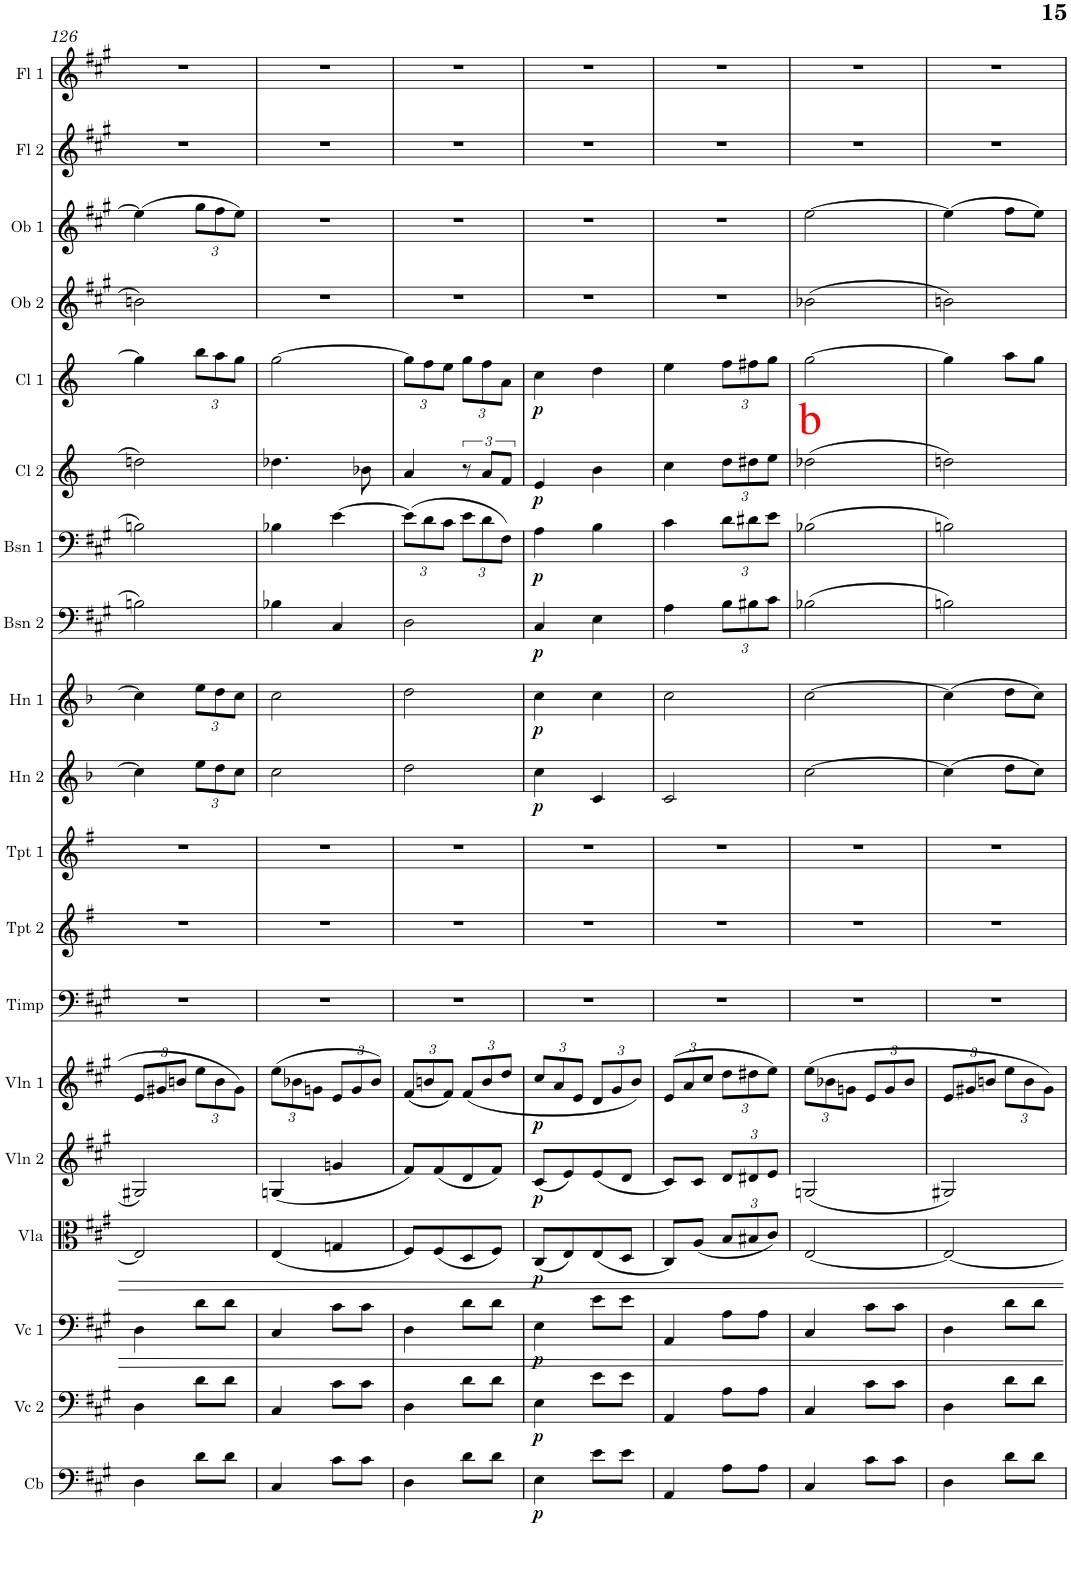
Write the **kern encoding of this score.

**kern	**dynam	**kern	**dynam	**kern	**dynam	**kern	**dynam	**kern	**dynam	**kern	**dynam	**kern	**kern	**kern	**kern	**dynam	**kern	**dynam	**kern	**dynam	**kern	**dynam	**kern	**dynam	**kern	**text	**dynam	**kern	**kern	**kern	**kern
*part19	*part19	*part18	*part18	*part17	*part17	*part16	*part16	*part15	*part15	*part14	*part14	*part13	*part12	*part11	*part10	*part10	*part9	*part9	*part8	*part8	*part7	*part7	*part6	*part6	*part5	*part5	*part5	*part4	*part3	*part2	*part1
*staff19	*staff19	*staff18	*staff18	*staff17	*staff17	*staff16	*staff16	*staff15	*staff15	*staff14	*staff14	*staff13	*staff12	*staff11	*staff10	*staff10	*staff9	*staff9	*staff8	*staff8	*staff7	*staff7	*staff6	*staff6	*staff5	*staff5	*staff5	*staff4	*staff3	*staff2	*staff1
*I"Contrabass	*	*I"Violoncello 2	*	*I"Violoncello 1	*	*I"Viola	*	*I"Violin 2	*	*I"Violin 1	*	*I"Timpani	*I"D Trumpet 2	*I"D Trumpet 1	*I"E Horn 2	*	*I"E Horn 1	*	*I"Bassoon 2	*	*I"Bassoon 1	*	*I"A Clarinet 2	*	*I"A Clarinet 1	*	*	*I"Oboe 2	*I"Oboe 1	*I"Flute 2	*I"Flute 1
*I'Cb	*	*I'Vc 2	*	*I'Vc 1	*	*I'Vla	*	*I'Vln 2	*	*I'Vln 1	*	*I'Timp	*I'Tpt 2	*I'Tpt 1	*I'Hn 2	*	*I'Hn 1	*	*I'Bsn 2	*	*I'Bsn 1	*	*I'Cl 2	*	*I'Cl 1	*	*	*I'Ob 2	*I'Ob 1	*I'Fl 2	*I'Fl 1
!!LO:PB:g=z
*clefF4	*	*clefF4	*	*clefF4	*	*clefC3	*	*clefG2	*	*clefG2	*	*clefF4	*clefG2	*clefG2	*clefG2	*	*clefG2	*	*clefF4	*	*clefF4	*	*clefG2	*	*clefG2	*	*	*clefG2	*clefG2	*clefG2	*clefG2
*Trd7c12	*	*	*	*	*	*	*	*	*	*	*	*	*Trd-1c-2	*Trd-1c-2	*Trd5c8	*	*Trd5c8	*	*	*	*	*	*Trd2c3	*	*Trd2c3	*	*	*	*	*	*
*k[f#c#g#]	*	*k[f#c#g#]	*	*k[f#c#g#]	*	*k[f#c#g#]	*	*k[f#c#g#]	*	*k[f#c#g#]	*	*k[f#c#g#]	*k[f#]	*k[f#]	*k[b-]	*	*k[b-]	*	*k[f#c#g#]	*	*k[f#c#g#]	*	*k[]	*	*k[]	*	*	*k[f#c#g#]	*k[f#c#g#]	*k[f#c#g#]	*k[f#c#g#]
*M2/4	*	*M2/4	*	*M2/4	*	*M2/4	*	*M2/4	*	*M2/4	*	*M2/4	*M2/4	*M2/4	*M2/4	*	*M2/4	*	*M2/4	*	*M2/4	*	*M2/4	*	*M2/4	*	*	*M2/4	*M2/4	*M2/4	*M2/4
*	*	*	*	*	*	*	*	*	*	*Xbrackettup	*	*	*	*	*	*	*	*	*	*	*	*	*	*	*	*	*	*	*	*	*
=126	=126	=126	=126	=126	=126	=126	=126	=126	=126	=126	=126	=126	=126	=126	=126	=126	=126	=126	=126	=126	=126	=126	=126	=126	=126	=126	=126	=126	=126	=126	=126
4D\	.	4D\	.	4D\	.	2E/]	.	2G#X/	.	12e/L	.	2r	2r	2r	4cc\]	.	4cc\]	.	2Bn\	.	2Bn\	.	2ddn\	.	4gg\]	.	.	2bn\	(4ee\]	2r	2r
.	.	.	.	.	.	.	.	.	.	12g#X/	.	.	.	.	.	.	.	.	.	.	.	.	.	.	.	.	.	.	.	.	.
.	.	.	.	.	.	.	.	.	.	12bn/J	.	.	.	.	.	.	.	.	.	.	.	.	.	.	.	.	.	.	.	.	.
*	*	*	*	*	*	*	*	*	*	*	*	*	*	*	*Xbrackettup	*	*Xbrackettup	*	*	*	*	*	*	*	*Xbrackettup	*	*	*	*Xbrackettup	*	*
8d\L	.	8d\L	.	8d\L	.	.	.	.	.	12ee\L	.	.	.	.	12ee\L	.	12ee\L	.	.	.	.	.	.	.	12bb\L	.	.	.	12gg#\L	.	.
.	.	.	.	.	.	.	.	.	.	12b\	.	.	.	.	12dd\	.	12dd\	.	.	.	.	.	.	.	12aa\	.	.	.	12ff#\	.	.
8d\J	.	8d\J	.	8d\J	.	.	.	.	.	.	.	.	.	.	.	.	.	.	.	.	.	.	.	.	.	.	.	.	.	.	.
.	.	.	.	.	.	.	.	.	.	12g#\J	.	.	.	.	12cc\J	.	12cc\J	.	.	.	.	.	.	.	12gg\J	.	.	.	12ee\J)	.	.
=127	=127	=127	=127	=127	=127	=127	=127	=127	=127	=127	=127	=127	=127	=127	=127	=127	=127	=127	=127	=127	=127	=127	=127	=127	=127	=127	=127	=127	=127	=127	=127
4C#/	.	4C#/	.	4C#/	.	(4E/	.	(4Gn/	.	(12ee\L	.	2r	2r	2r	2cc\	.	2cc\	.	4B-X\	.	4B-X\	.	4.dd-X\	.	[2gg\	.	.	2r	2r	2r	2r
.	.	.	.	.	.	.	.	.	.	12b-X\	.	.	.	.	.	.	.	.	.	.	.	.	.	.	.	.	.	.	.	.	.
.	.	.	.	.	.	.	.	.	.	12gn\J	.	.	.	.	.	.	.	.	.	.	.	.	.	.	.	.	.	.	.	.	.
8c#\L	.	8c#\L	.	8c#\L	.	4Gn/	.	4gn/	.	12e/L	.	.	.	.	.	.	.	.	4C#/	.	[4e\	.	.	.	.	.	.	.	.	.	.
.	.	.	.	.	.	.	.	.	.	12g/	.	.	.	.	.	.	.	.	.	.	.	.	.	.	.	.	.	.	.	.	.
8c#\J	.	8c#\J	.	8c#\J	.	.	.	.	.	.	.	.	.	.	.	.	.	.	.	.	.	.	8b-X\	.	.	.	.	.	.	.	.
.	.	.	.	.	.	.	.	.	.	12b-/J)	.	.	.	.	.	.	.	.	.	.	.	.	.	.	.	.	.	.	.	.	.
=128	=128	=128	=128	=128	=128	=128	=128	=128	=128	=128	=128	=128	=128	=128	=128	=128	=128	=128	=128	=128	=128	=128	=128	=128	=128	=128	=128	=128	=128	=128	=128
*	*	*	*	*	*	*	*	*	*	*	*	*	*	*	*	*	*	*	*	*	*Xbrackettup	*	*	*	*	*	*	*	*	*	*
4D\	.	4D\	.	4D\	.	8F#/L)	.	8f#/L)	.	(12f#/L	.	2r	2r	2r	2dd\	.	2dd\	.	2D\	.	(12e\L]	.	4a/	.	12gg\L]	.	.	2r	2r	2r	2r
.	.	.	.	.	.	.	.	.	.	12bn/	.	.	.	.	.	.	.	.	.	.	12d\	.	.	.	12ff\	.	.	.	.	.	.
.	.	.	.	.	.	(8F#/	.	(8f#/	.	.	.	.	.	.	.	.	.	.	.	.	.	.	.	.	.	.	.	.	.	.	.
.	.	.	.	.	.	.	.	.	.	12f#/J)	.	.	.	.	.	.	.	.	.	.	12c#\J	.	.	.	12ee\J	.	.	.	.	.	.
8d\L	.	8d\L	.	8d\L	.	8D/	.	8d/	.	(12f#/L	.	.	.	.	.	.	.	.	.	.	12e\L	.	12r	.	12gg\L	.	.	.	.	.	.
.	.	.	.	.	.	.	.	.	.	12b/	.	.	.	.	.	.	.	.	.	.	12d\	.	12a/L	.	12ff\	.	.	.	.	.	.
8d\J	.	8d\J	.	8d\J	.	8F#/J)	.	8f#/J)	.	.	.	.	.	.	.	.	.	.	.	.	.	.	.	.	.	.	.	.	.	.	.
.	.	.	.	.	.	.	.	.	.	12dd/J	.	.	.	.	.	.	.	.	.	.	12F#\J)	.	12f/J	.	12a\J	.	.	.	.	.	.
=129	=129	=129	=129	=129	=129	=129	=129	=129	=129	=129	=129	=129	=129	=129	=129	=129	=129	=129	=129	=129	=129	=129	=129	=129	=129	=129	=129	=129	=129	=129	=129
!	!LO:DY:b	!	!LO:DY:b	!	!LO:DY:b	!	!LO:DY:b	!	!LO:DY:b	!	!LO:DY:b	!	!	!	!	!LO:DY:b	!	!LO:DY:b	!	!LO:DY:b	!	!LO:DY:b	!	!LO:DY:b	!	!	!LO:DY:b	!	!	!	!
4E\	p	4E\	p	4E\	p	(8C#/L	p	(8c#/L	p	12cc#/L	p	2r	2r	2r	4cc\	p	4cc\	p	4C#/	p	4A\	p	4e/	p	4cc\	.	p	2r	2r	2r	2r
.	.	.	.	.	.	.	.	.	.	12a/	.	.	.	.	.	.	.	.	.	.	.	.	.	.	.	.	.	.	.	.	.
.	.	.	.	.	.	8E/)	.	8e/)	.	.	.	.	.	.	.	.	.	.	.	.	.	.	.	.	.	.	.	.	.	.	.
.	.	.	.	.	.	.	.	.	.	12e/J	.	.	.	.	.	.	.	.	.	.	.	.	.	.	.	.	.	.	.	.	.
8e\L	.	8e\L	.	8e\L	.	(8E/	.	(8e/	.	12d/L	.	.	.	.	4c/	.	4cc\	.	4E\	.	4B\	.	4b\	.	4dd\	.	.	.	.	.	.
.	.	.	.	.	.	.	.	.	.	12g#/	.	.	.	.	.	.	.	.	.	.	.	.	.	.	.	.	.	.	.	.	.
8e\J	.	8e\J	.	8e\J	.	8D/J	.	8d/J	.	.	.	.	.	.	.	.	.	.	.	.	.	.	.	.	.	.	.	.	.	.	.
.	.	.	.	.	.	.	.	.	.	12b/J)	.	.	.	.	.	.	.	.	.	.	.	.	.	.	.	.	.	.	.	.	.
=130	=130	=130	=130	=130	=130	=130	=130	=130	=130	=130	=130	=130	=130	=130	=130	=130	=130	=130	=130	=130	=130	=130	=130	=130	=130	=130	=130	=130	=130	=130	=130
4AA/	.	4AA/	.	4AA/	.	8C#/L)	.	8c#/L)	.	(12e/L	.	2r	2r	2r	2c/	.	2cc\	.	4A\	.	4c#\	.	4cc\	.	4ee\	.	.	2r	2r	2r	2r
.	.	.	.	.	.	.	.	.	.	12a/	.	.	.	.	.	.	.	.	.	.	.	.	.	.	.	.	.	.	.	.	.
.	.	.	.	.	.	(8A/J	.	8c#/J	.	.	.	.	.	.	.	.	.	.	.	.	.	.	.	.	.	.	.	.	.	.	.
.	.	.	.	.	.	.	.	.	.	12cc#/J	.	.	.	.	.	.	.	.	.	.	.	.	.	.	.	.	.	.	.	.	.
*	*	*	*	*	*	*Xbrackettup	*	*Xbrackettup	*	*	*	*	*	*	*	*	*	*	*Xbrackettup	*	*	*	*Xbrackettup	*	*	*	*	*	*	*	*
8A\L	.	8A\L	.	8A\L	.	12B/L	.	12d/L	.	12dd\L	.	.	.	.	.	.	.	.	12B\L	.	12d\L	.	12dd\L	.	12ff\L	.	.	.	.	.	.
.	.	.	.	.	.	12B#X/	.	12d#X/	.	12dd#X\	.	.	.	.	.	.	.	.	12B#X\	.	12d#X\	.	12dd#X\	.	12ff#X\	.	.	.	.	.	.
8A\J	.	8A\J	.	8A\J	.	.	.	.	.	.	.	.	.	.	.	.	.	.	.	.	.	.	.	.	.	.	.	.	.	.	.
.	.	.	.	.	.	12c#/J)	.	12e/J	.	12ee\J)	.	.	.	.	.	.	.	.	12c#\J	.	12e\J	.	12ee\J	.	12gg\J	.	.	.	.	.	.
=131	=131	=131	=131	=131	=131	=131	=131	=131	=131	=131	=131	=131	=131	=131	=131	=131	=131	=131	=131	=131	=131	=131	=131	=131	=131	=131	=131	=131	=131	=131	=131
!	!	!	!	!	!	!	!	!	!	!	!	!	!	!	!	!	!	!	!	!	!	!	!	!	!	!LO:LY:b:color=#FF0000	!	!	!	!	!
4C#/	.	4C#/	.	4C#/	.	[2E/	.	(2Gn/	.	(12ee\L	.	2r	2r	2r	[2cc\	.	[2cc\	.	(2B-X\	.	(2B-X\	.	(2dd-X\	.	[2gg\	b	.	(2b-X\	[2ee\	2r	2r
.	.	.	.	.	.	.	.	.	.	12b-X\	.	.	.	.	.	.	.	.	.	.	.	.	.	.	.	.	.	.	.	.	.
.	.	.	.	.	.	.	.	.	.	12gn\J	.	.	.	.	.	.	.	.	.	.	.	.	.	.	.	.	.	.	.	.	.
8c#\L	.	8c#\L	.	8c#\L	.	.	.	.	.	12e/L	.	.	.	.	.	.	.	.	.	.	.	.	.	.	.	.	.	.	.	.	.
.	.	.	.	.	.	.	.	.	.	12g/	.	.	.	.	.	.	.	.	.	.	.	.	.	.	.	.	.	.	.	.	.
8c#\J	.	8c#\J	.	8c#\J	.	.	.	.	.	.	.	.	.	.	.	.	.	.	.	.	.	.	.	.	.	.	.	.	.	.	.
.	.	.	.	.	.	.	.	.	.	12b-/J	.	.	.	.	.	.	.	.	.	.	.	.	.	.	.	.	.	.	.	.	.
=132	=132	=132	=132	=132	=132	=132	=132	=132	=132	=132	=132	=132	=132	=132	=132	=132	=132	=132	=132	=132	=132	=132	=132	=132	=132	=132	=132	=132	=132	=132	=132
4D\	.	4D\	.	4D\	.	2E/_	.	2G#X/)	.	12e/L	.	2r	2r	2r	(4cc\]	.	(4cc\]	.	2Bn\)	.	2Bn\)	.	2ddn\)	.	4gg\]	.	.	2bn\)	(4ee\]	2r	2r
.	.	.	.	.	.	.	.	.	.	12g#X/	.	.	.	.	.	.	.	.	.	.	.	.	.	.	.	.	.	.	.	.	.
.	.	.	.	.	.	.	.	.	.	12bn/J	.	.	.	.	.	.	.	.	.	.	.	.	.	.	.	.	.	.	.	.	.
8d\L	.	8d\L	.	8d\L	.	.	.	.	.	12ee\L	.	.	.	.	8dd\L	.	8dd\L	.	.	.	.	.	.	.	8aa\L	.	.	.	8ff#\L	.	.
.	.	.	.	.	.	.	.	.	.	12b\	.	.	.	.	.	.	.	.	.	.	.	.	.	.	.	.	.	.	.	.	.
8d\J	.	8d\J	.	8d\J	.	.	.	.	.	.	.	.	.	.	8cc\J)	.	8cc\J)	.	.	.	.	.	.	.	8gg\J	.	.	.	8ee\J)	.	.
.	.	.	.	.	.	.	.	.	.	12g#\J)	.	.	.	.	.	.	.	.	.	.	.	.	.	.	.	.	.	.	.	.	.
=	=	=	=	=	=	=	=	=	=	=	=	=	=	=	=	=	=	=	=	=	=	=	=	=	=	=	=	=	=	=	=
*-	*-	*-	*-	*-	*-	*-	*-	*-	*-	*-	*-	*-	*-	*-	*-	*-	*-	*-	*-	*-	*-	*-	*-	*-	*-	*-	*-	*-	*-	*-	*-
